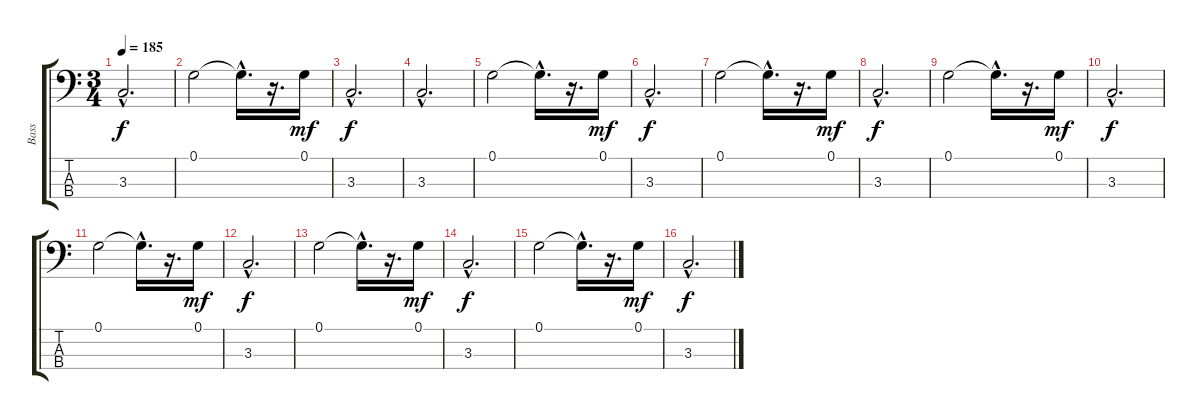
\track ("Bass   " "Bass   ") {instrument slapbass1}
\staff {score tabs}
\tuning (G2 D2 A1 E1) {hide}
\ts (3 4)
\tempo 185
\clef f4
\ks c
3.3{hac}.2{d dy f} |
0.1.2 0.1{hac t}.16{d} r.16{d} 0.1.16{dy mf} |
3.3{hac}.2{d dy f} |
3.3{hac}.2{d} |
0.1.2 0.1{hac t}.16{d} r.16{d} 0.1.16{dy mf} |
3.3{hac}.2{d dy f} |
0.1.2 0.1{hac t}.16{d} r.16{d} 0.1.16{dy mf} |
3.3{hac}.2{d dy f} |
0.1.2 0.1{hac t}.16{d} r.16{d} 0.1.16{dy mf} |
3.3{hac}.2{d dy f} |
0.1.2 0.1{hac t}.16{d} r.16{d} 0.1.16{dy mf} |
3.3{hac}.2{d dy f} |
0.1.2 0.1{hac t}.16{d} r.16{d} 0.1.16{dy mf} |
3.3{hac}.2{d dy f} |
0.1.2 0.1{hac t}.16{d} r.16{d} 0.1.16{dy mf} |
3.3{hac}.2{d dy f}
